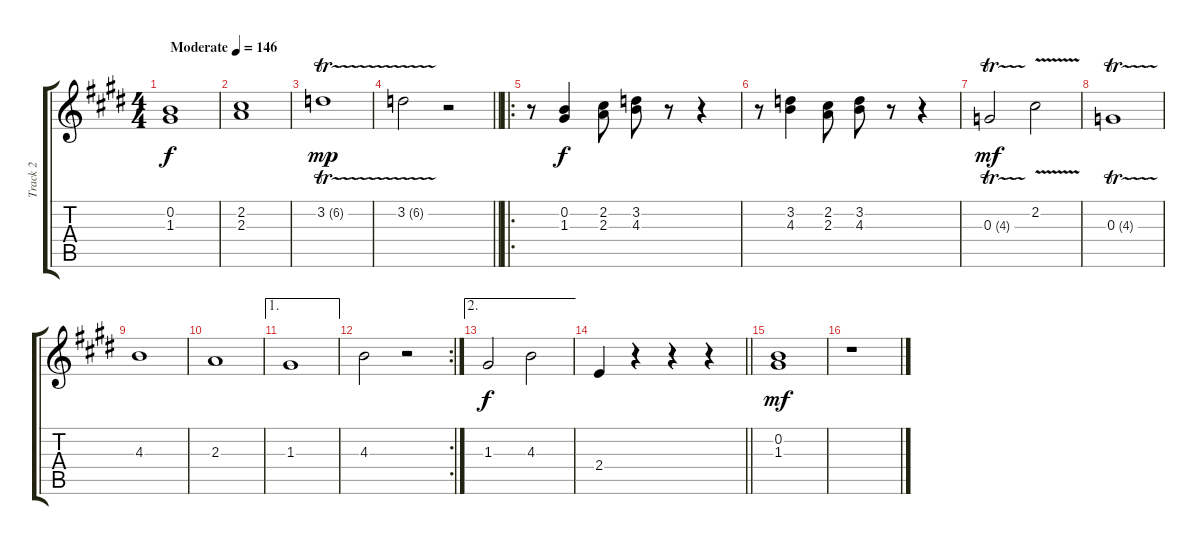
\track ("Track 2" "Track 2") {instrument harmonica}
\staff {score tabs}
\tuning (E5 B4 G4 D4 A3 E3) {hide}
\ts (4 4)
\tempo (146 "Moderate")
\clef g2
\ks e
(0.2 1.3).1{dy f instrument harmonica} |
(2.2 2.3).1 |
3.2{tr (6 32)}.1{dy mp} |
\barLineRight lightlight
3.2{tr (6 32)}.2 r.2 |
\ro
r.8 (0.2 1.3).4{dy f} (2.2 2.3).8 (3.2 4.3).8 r.8 r.4 |
r.8 (3.2 4.3).4 (2.2 2.3).8 (3.2 4.3).8 r.8 r.4 |
0.3{tr (4 32)}.2{dy mf} 2.2{v}.2 |
0.3{tr (4 32)}.1 |
4.3.1 |
2.3.1 |
\ae 1
1.3.1 |
\rc 2
4.3.2 r.2 |
\ae 2
1.3.2{dy f} 4.3.2 |
\barLineRight lightlight
2.4.4 r.4 r.4 r.4 |
(0.2 1.3).1{dy mf} |
r.1
